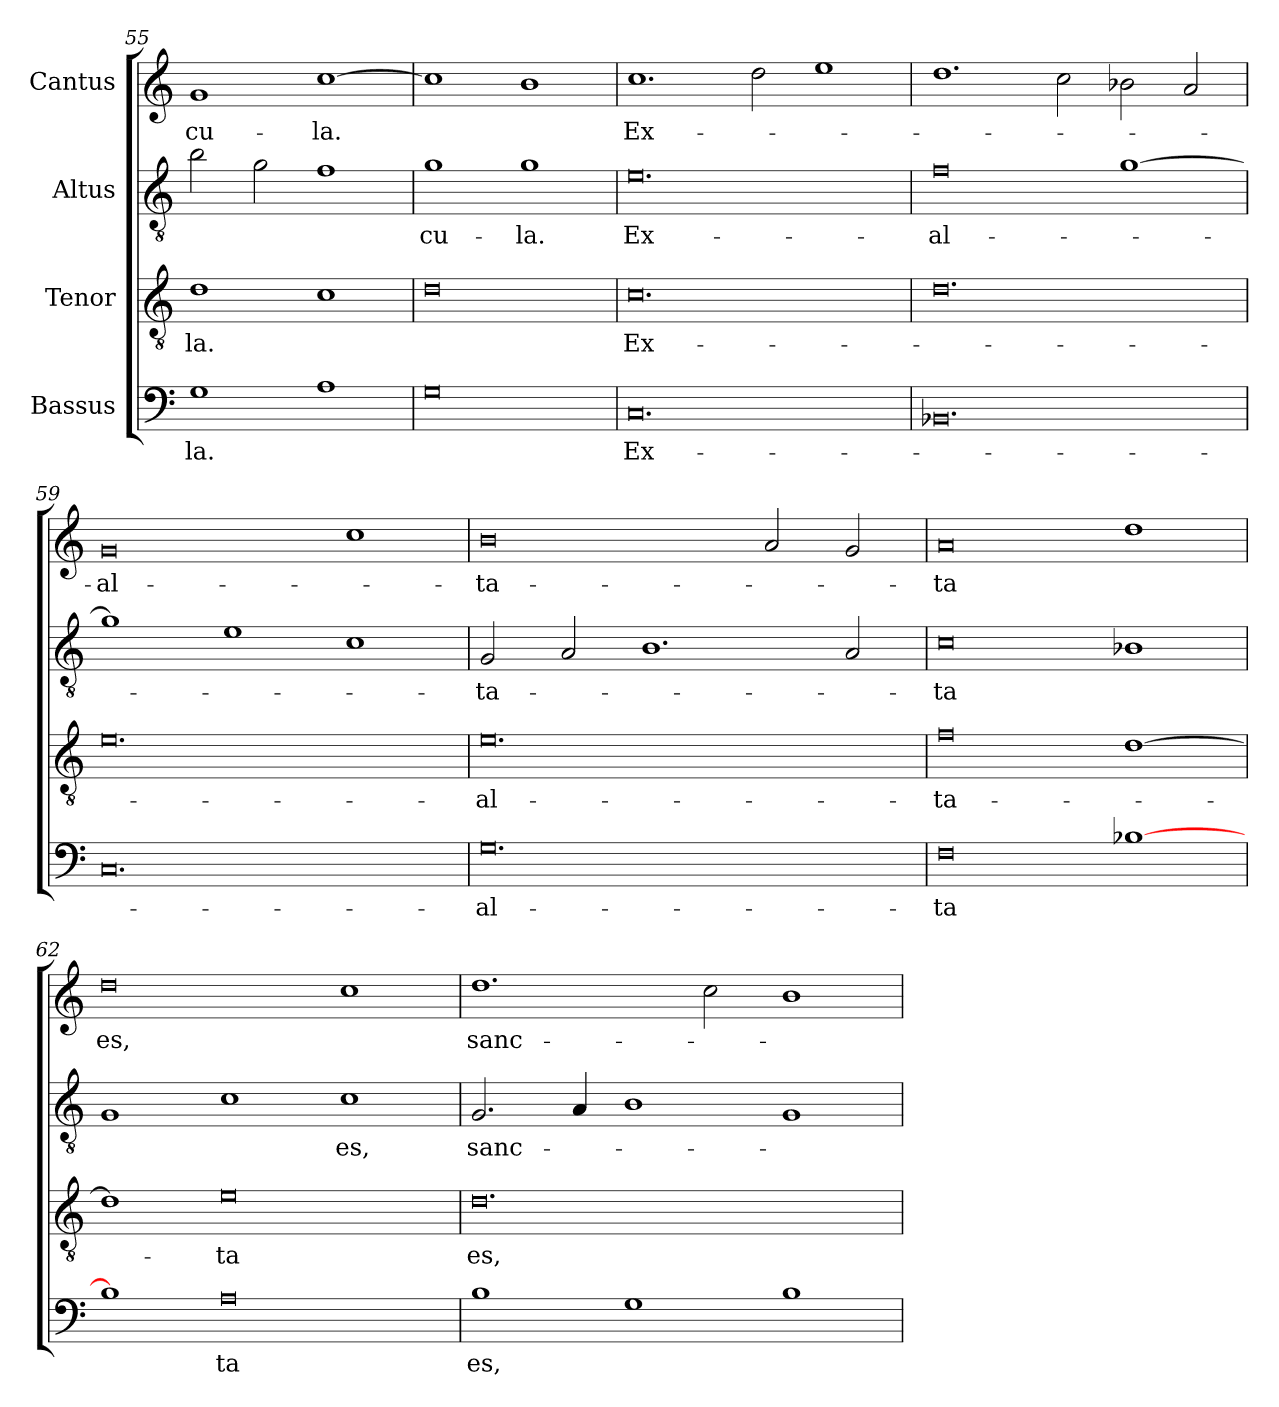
**kern	**text	**kern	**text	**kern	**text	**kern	**text
*part4	*part4	*part3	*part3	*part2	*part2	*part1	*part1
*staff4	*staff4	*staff3	*staff3	*staff2	*staff2	*staff1	*staff1
*I"Bassus	*	*I"Tenor	*	*I"Altus	*	*I"Cantus	*
*clefF4	*	*clefGv2	*	*clefGv2	*	*clefG2	*
*k[]	*	*k[]	*	*k[]	*	*k[]	*
*C:	*	*C:	*	*C:	*	*C:	*
=55	=55	=55	=55	=55	=55	=55	=55
!	!LO:LY:i	!	!	!	!	!	!
1G\	-la.	1d\	-la.	2b\	.	1g/	-cu-
.	.	.	.	2g\	.	.	.
1A\	.	1c\	.	1f\	.	[1cc\	-la.
=56	=56	=56	=56	=56	=56	=56	=56
!	!	!	!	!	!LO:LY:i	!	!
0G\	.	0d\	.	1g\	-cu-	1cc\]	.
!	!	!	!	!	!LO:LY:i	!	!
.	.	.	.	1g\	-la.	1b\	.
!!LO:LB:g=z
=57	=57	=57	=57	=57	=57	=57	=57
!	!LO:LY:i	!	!	!	!	!	!
0.C/	Ex-	0.c\	Ex-	0.e\	Ex-	1.cc\	Ex-
.	.	.	.	.	.	2dd\	.
.	.	.	.	.	.	1ee\	.
=58	=58	=58	=58	=58	=58	=58	=58
0.BB-X/	.	0.d\	.	0f\	-al-	1.dd\	.
.	.	.	.	.	.	2cc\	.
.	.	.	.	[1g\	.	2b-X\	.
.	.	.	.	.	.	2a/	.
=59	=59	=59	=59	=59	=59	=59	=59
0.C/	.	0.e\	.	1g\]	.	0g/	-al-
.	.	.	.	1e\	.	.	.
.	.	.	.	1c\	.	1cc\	.
=60	=60	=60	=60	=60	=60	=60	=60
!	!LO:LY:i	!	!	!	!	!	!
0.G\	-al-	0.e\	-al-	2G/	-ta-	0b\	-ta-
.	.	.	.	2A/	.	.	.
.	.	.	.	1.B\	.	.	.
.	.	.	.	.	.	2a/	.
.	.	.	.	2A/	.	2g/	.
=61	=61	=61	=61	=61	=61	=61	=61
!	!LO:LY:i	!	!	!	!	!	!
0F\	-ta	0f\	-ta-	0c\	-ta	0a/	-ta
[1B-X\	.	[1d\	.	1B-X\	.	1dd\	.
!!LO:PB:g=z
=62	=62	=62	=62	=62	=62	=62	=62
1B\]	.	1d\]	.	1G/	.	0dd\	es,
!	!LO:LY:i	!	!	!	!	!	!
0A\	ta	0e\	-ta	1c\	.	.	.
.	.	.	.	1c\	es,	1cc\	.
=63	=63	=63	=63	=63	=63	=63	=63
!	!LO:LY:i	!	!	!	!LO:LY:i	!	!
1B\	es,	0.d\	es,	2.G/	sanc-	1.dd\	sanc-
.	.	.	.	4A/	.	.	.
1G\	.	.	.	1B\	.	.	.
.	.	.	.	.	.	2cc\	.
1B\	.	.	.	1G/	.	1b\	.
=	=	=	=	=	=	=	=
*-	*-	*-	*-	*-	*-	*-	*-
